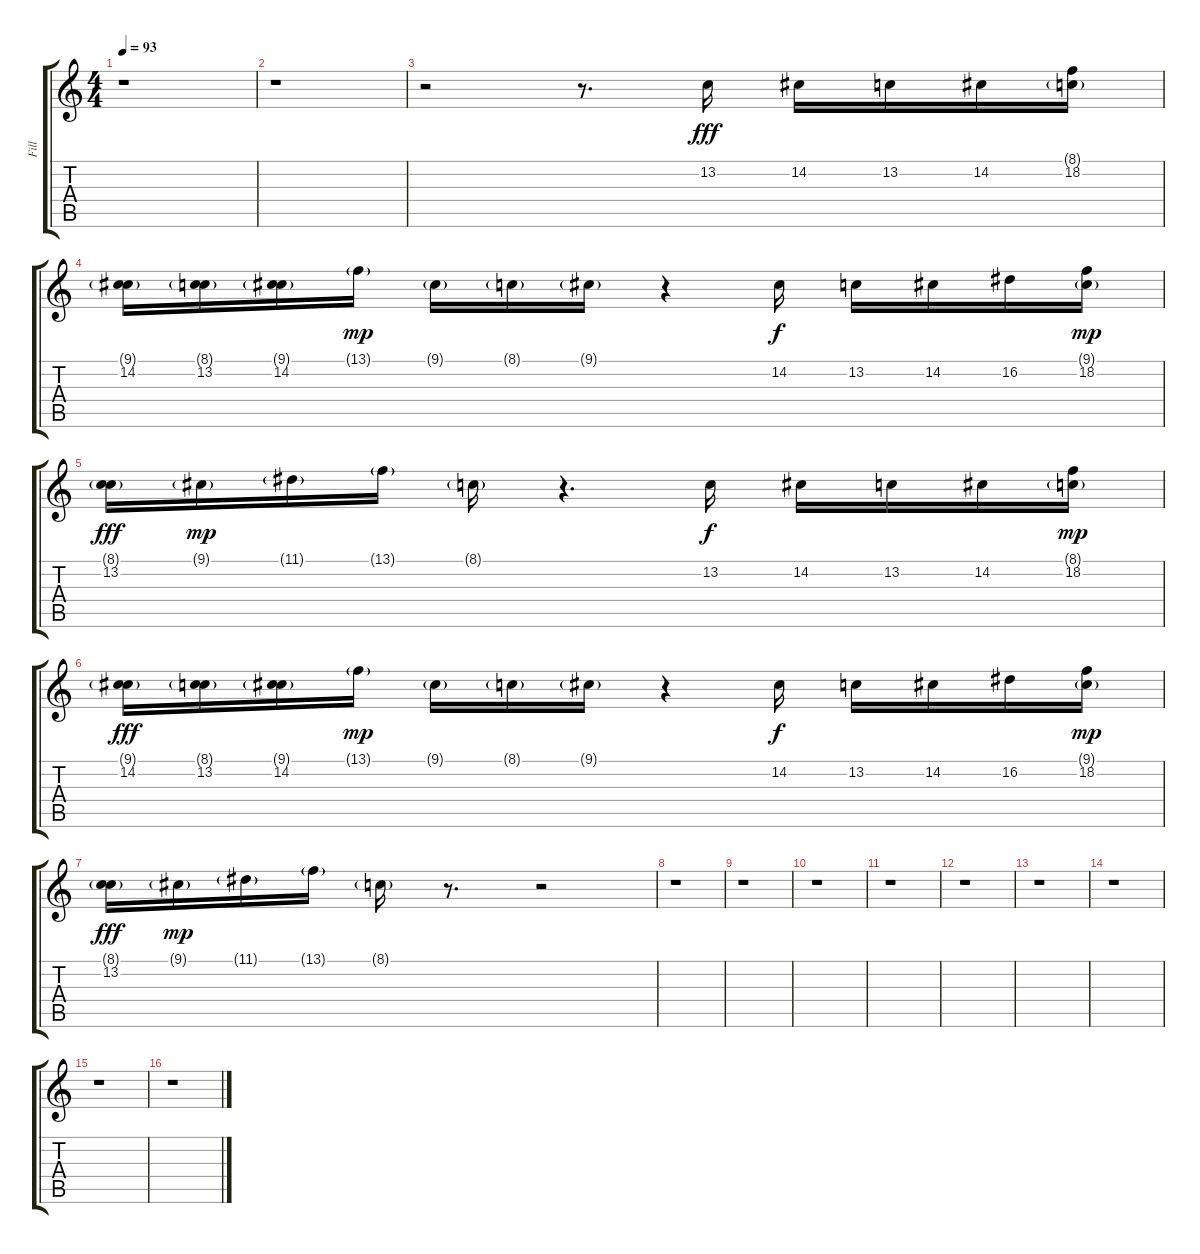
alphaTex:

\track ("Fill" "Fill") {instrument lead5charang}
\staff {score tabs}
\tuning (E4 B3 G3 D3 A2 E2) {hide}
\ts (4 4)
\tempo 93
\clef g2
\ks c
r.1{dy mp} |
r.1 |
r.2 r.8{d} 13.2.16{dy fff} 14.2.16 13.2.16 14.2.16 (8.1{g} 18.2).16 |
(9.1{g} 14.2).16 (8.1{g} 13.2).16 (9.1{g} 14.2).16 13.1{g}.16{dy mp} 9.1{g}.16 8.1{g}.16 9.1{g}.16 r.4 14.2.16{dy f} 13.2.16 14.2.16 16.2.16 (9.1{g} 18.2).16{dy mp} |
(8.1{g} 13.2).16{dy fff} 9.1{g}.16{dy mp} 11.1{g}.16 13.1{g}.16 8.1{g}.16 r.4{d} 13.2.16{dy f} 14.2.16 13.2.16 14.2.16 (8.1{g} 18.2).16{dy mp} |
(9.1{g} 14.2).16{dy fff} (8.1{g} 13.2).16 (9.1{g} 14.2).16 13.1{g}.16{dy mp} 9.1{g}.16 8.1{g}.16 9.1{g}.16 r.4 14.2.16{dy f} 13.2.16 14.2.16 16.2.16 (9.1{g} 18.2).16{dy mp} |
(8.1{g} 13.2).16{dy fff} 9.1{g}.16{dy mp} 11.1{g}.16 13.1{g}.16 8.1{g}.16 r.8{d} r.2 |
r.1 |
r.1 |
r.1 |
r.1 |
r.1 |
r.1 |
r.1 |
r.1 |
r.1
